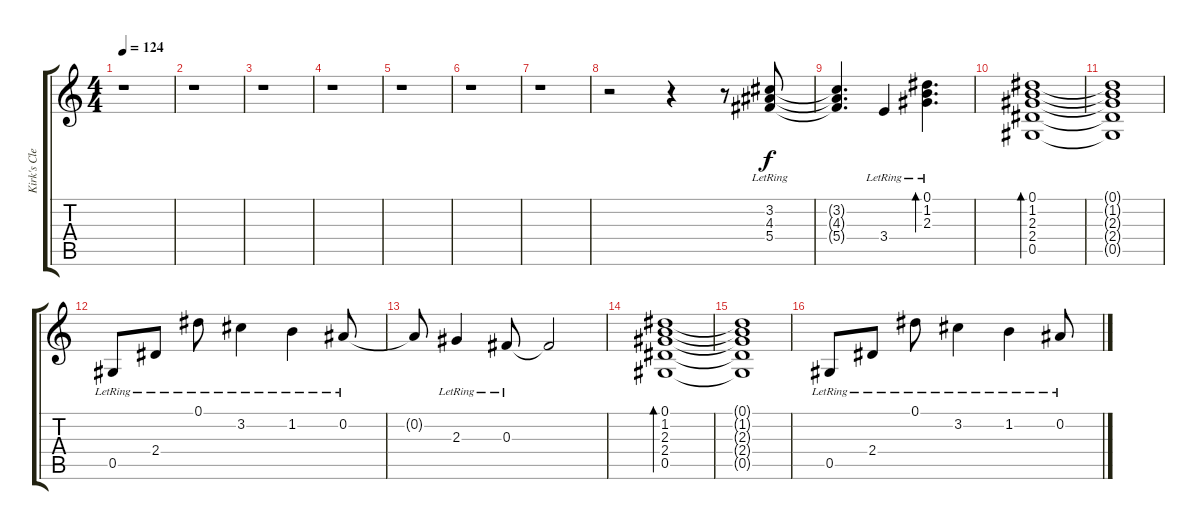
\track ("Kirk's Clean" "Kirk's Cle") {instrument electricguitarclean}
\staff {score tabs}
\tuning (Eb4 Bb3 Gb3 Db3 Ab2 Eb2) {hide}
\ts (4 4)
\tempo 124
\clef g2
\ks c
r.1{dy f} |
r.1 |
r.1 |
r.1 |
r.1 |
r.1 |
r.1 |
r.2 r.4 r.8 (3.2{lr} 4.3{lr} 5.4{lr}).8 |
(3.2{t} 4.3{t} 5.4{t}).4{d} 3.4{lr}.4 (0.1{lr} 1.2{lr} 2.3{lr}).4{d bd 240} |
(0.1 1.2 2.3 2.4 0.5).1{bd 240} |
(0.1{t} 1.2{t} 2.3{t} 2.4{t} 0.5{t}).1 |
0.5{lr}.8 2.4{lr}.8 0.1{lr}.8 3.2{lr}.4 1.2{lr}.4 0.2{lr}.8 |
0.2{t}.8 2.3{lr}.4 0.3{lr}.8 0.3{t}.2 |
(0.1 1.2 2.3 2.4 0.5).1{bd 240} |
(0.1{t} 1.2{t} 2.3{t} 2.4{t} 0.5{t}).1 |
0.5{lr}.8 2.4{lr}.8 0.1{lr}.8 3.2{lr}.4 1.2{lr}.4 0.2{lr}.8
